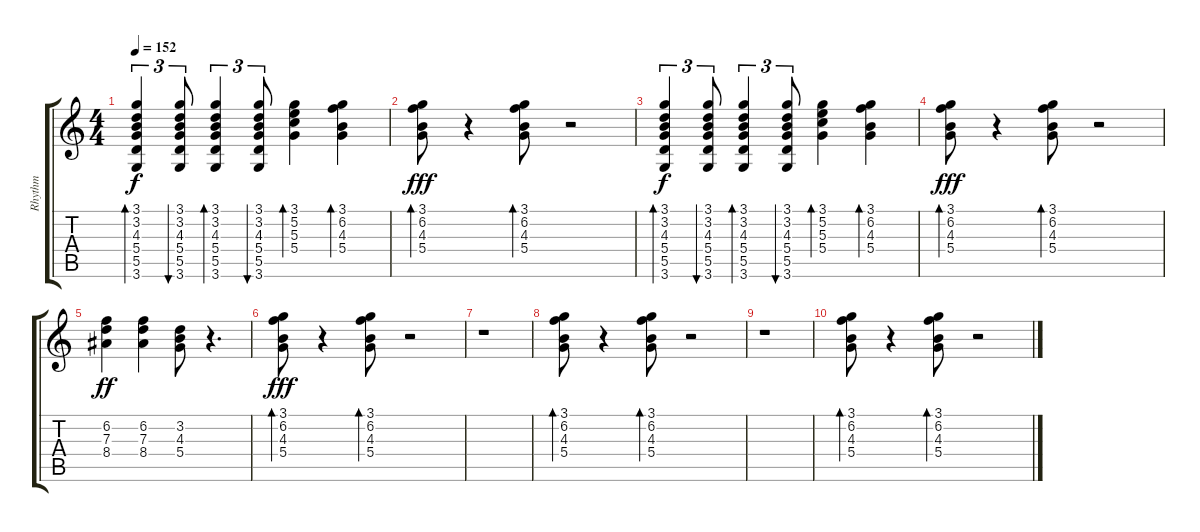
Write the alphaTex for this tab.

\track ("Rhythm" "Rhythm") {instrument electricguitarclean}
\staff {score tabs}
\tuning (E4 B3 G3 D3 A2 E2) {hide}
\ts (4 4)
\tempo 152
\clef g2
\ks c
(3.1 3.2 4.3 5.4 5.5 3.6).4{tu (3 2) bd 60 dy f} (3.1 3.2 4.3 5.4 5.5 3.6).8{tu (3 2) bu 60} (3.1 3.2 4.3 5.4 5.5 3.6).4{tu (3 2) bd 60} (3.1 3.2 4.3 5.4 5.5 3.6).8{tu (3 2) bu 60} (3.1 5.2 5.3 5.4).4{bd 60} (3.1 6.2 4.3 5.4).4{bd 60} |
(3.1 6.2 4.3 5.4).8{bd 60 dy fff} r.4 (3.1 6.2 4.3 5.4).8{bd 60} r.2 |
(3.1 3.2 4.3 5.4 5.5 3.6).4{tu (3 2) bd 60 dy f} (3.1 3.2 4.3 5.4 5.5 3.6).8{tu (3 2) bu 60} (3.1 3.2 4.3 5.4 5.5 3.6).4{tu (3 2) bd 60} (3.1 3.2 4.3 5.4 5.5 3.6).8{tu (3 2) bu 60} (3.1 5.2 5.3 5.4).4{bd 60} (3.1 6.2 4.3 5.4).4{bd 60} |
(3.1 6.2 4.3 5.4).8{bd 60 dy fff} r.4 (3.1 6.2 4.3 5.4).8{bd 60} r.2 |
(6.2 7.3 8.4).4{dy ff} (6.2 7.3 8.4).4 (3.2 4.3 5.4).8 r.4{d} |
(3.1 6.2 4.3 5.4).8{bd 60 dy fff} r.4 (3.1 6.2 4.3 5.4).8{bd 60} r.2 |
r.1 |
(3.1 6.2 4.3 5.4).8{bd 60} r.4 (3.1 6.2 4.3 5.4).8{bd 60} r.2 |
r.1 |
(3.1 6.2 4.3 5.4).8{bd 60} r.4 (3.1 6.2 4.3 5.4).8{bd 60} r.2
